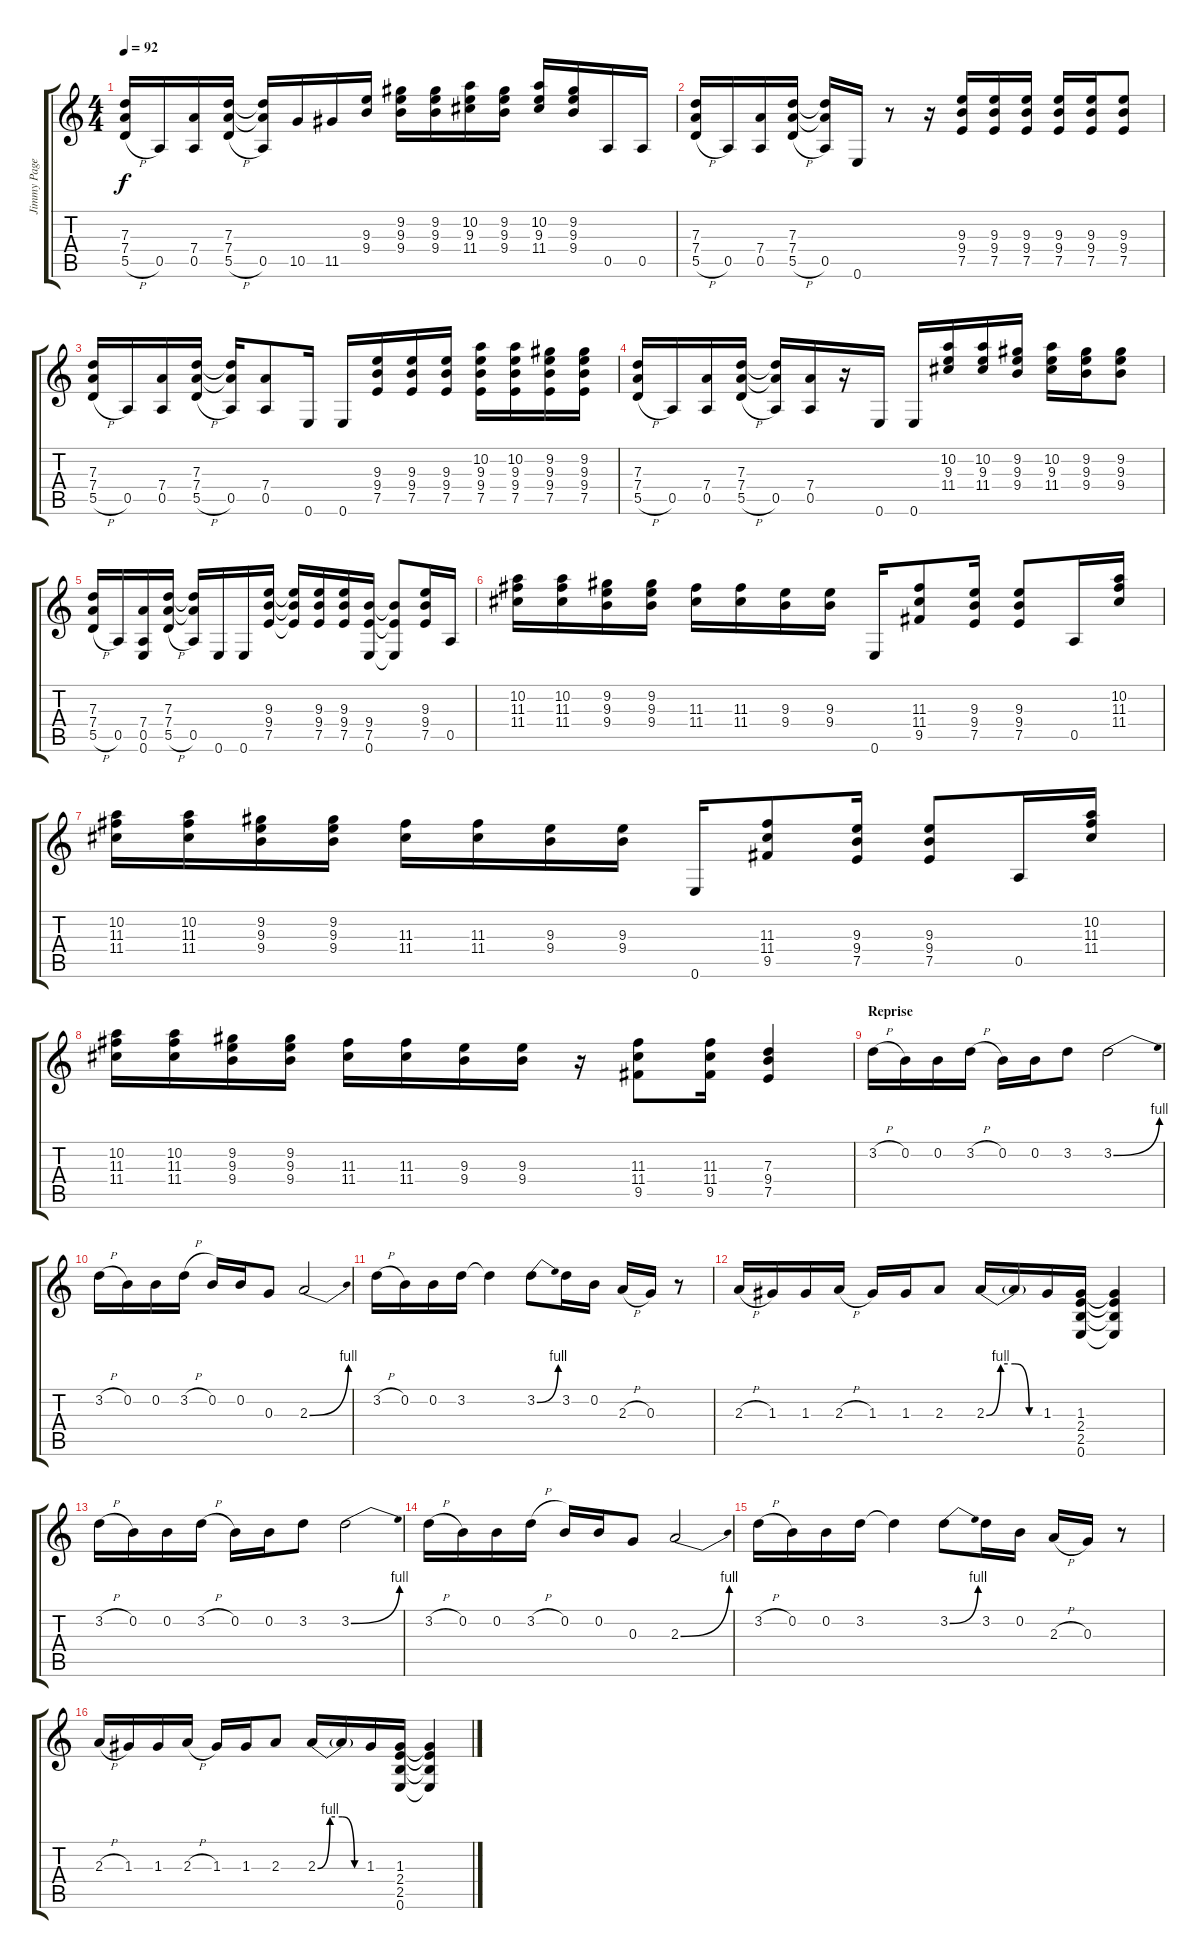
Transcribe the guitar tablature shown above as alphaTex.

\track ("Jimmy Page 2" "Jimmy Page") {instrument distortionguitar}
\staff {score tabs}
\tuning (E4 B3 G3 D3 A2 E2) {hide}
\ts (4 4)
\tempo 92
\clef g2
\ks c
(7.3 7.4 5.5{h}).16{dy f} 0.5.16 (7.4 0.5).16 (7.3 7.4 5.5{h}).16 (7.3{t} 7.4{t} 0.5).16 10.5.16 11.5.16 (9.3 9.4).16 (9.2 9.3 9.4).16 (9.2 9.3 9.4).16 (10.2 9.3 11.4).16 (9.2 9.3 9.4).16 (10.2 9.3 11.4).16 (9.2 9.3 9.4).16 0.5.16 0.5.16 |
(7.3 7.4 5.5{h}).16 0.5.16 (7.4 0.5).16 (7.3 7.4 5.5{h}).16 (7.3{t} 7.4{t} 0.5).16 0.6.16 r.8 r.16 (9.3 9.4 7.5).16 (9.3 9.4 7.5).16 (9.3 9.4 7.5).16 (9.3 9.4 7.5).16 (9.3 9.4 7.5).16 (9.3 9.4 7.5).8 |
(7.3 7.4 5.5{h}).16 0.5.16 (7.4 0.5).16 (7.3 7.4 5.5{h}).16 (7.3{t} 7.4{t} 0.5).16 (7.4 0.5).8 0.6.16 0.6.16 (9.3 9.4 7.5).16 (9.3 9.4 7.5).16 (9.3 9.4 7.5).16 (10.2 9.3 9.4 7.5).16 (10.2 9.3 9.4 7.5).16 (9.2 9.3 9.4 7.5).16 (9.2 9.3 9.4 7.5).16 |
(7.3 7.4 5.5{h}).16 0.5.16 (7.4 0.5).16 (7.3 7.4 5.5{h}).16 (7.3{t} 7.4{t} 0.5).16 (7.4 0.5).16 r.16 0.6.16 0.6.16 (10.2 9.3 11.4).16 (10.2 9.3 11.4).16 (9.2 9.3 9.4).16 (10.2 9.3 11.4).16 (9.2 9.3 9.4).16 (9.2 9.3 9.4).8 |
(7.3 7.4 5.5{h}).16 0.5.16 (7.4 0.5 0.6).16 (7.3 7.4 5.5{h}).16 (7.3{t} 7.4{t} 0.5).16 0.6.16 0.6.16 (9.3 9.4 7.5).16 (9.3{t} 9.4{t} 7.5{t}).16 (9.3 9.4 7.5).16 (9.3 9.4 7.5).16 (9.4 7.5 0.6).16 (9.4{t} 7.5{t} 0.6{t}).8 (9.3 9.4 7.5).16 0.5.16 |
(10.2 11.3 11.4).16 (10.2 11.3 11.4).16 (9.2 9.3 9.4).16 (9.2 9.3 9.4).16 (11.3 11.4).16 (11.3 11.4).16 (9.3 9.4).16 (9.3 9.4).16 0.6.16 (11.3 11.4 9.5).8 (9.3 9.4 7.5).16 (9.3 9.4 7.5).8 0.5.16 (10.2 11.3 11.4).16 |
(10.2 11.3 11.4).16 (10.2 11.3 11.4).16 (9.2 9.3 9.4).16 (9.2 9.3 9.4).16 (11.3 11.4).16 (11.3 11.4).16 (9.3 9.4).16 (9.3 9.4).16 0.6.16 (11.3 11.4 9.5).8 (9.3 9.4 7.5).16 (9.3 9.4 7.5).8 0.5.16 (10.2 11.3 11.4).16 |
(10.2 11.3 11.4).16 (10.2 11.3 11.4).16 (9.2 9.3 9.4).16 (9.2 9.3 9.4).16 (11.3 11.4).16 (11.3 11.4).16 (9.3 9.4).16 (9.3 9.4).16 r.16 (11.3 11.4 9.5).8 (11.3 11.4 9.5).16 (7.3 9.4 7.5).4 |
\section ("" "Reprise")
3.2{h}.16 0.2.16 0.2.16 3.2{h}.16 0.2.16 0.2.16 3.2.8 3.2{be (bend 0 0 60 4)}.2 |
3.2{h}.16 0.2.16 0.2.16 3.2{h}.16 0.2.16 0.2.16 0.3.8 2.3{be (bend 0 0 60 4)}.2 |
3.2{h}.16 0.2.16 0.2.16 3.2.16 3.2{t}.4 3.2{be (bend 0 0 60 4)}.8 3.2.16 0.2.16 2.3{h}.16 0.3.16 r.8 |
2.3{h}.16 1.3.16 1.3.16 2.3{h}.16 1.3.16 1.3.16 2.3.8 2.3{be (custom 0 0 15 4 30 4 45 0 60 0)}.16 2.3{t}.16 1.3.16 (1.3 2.4 2.5 0.6).16 (1.3{t} 2.4{t} 2.5{t} 0.6{t}).4 |
3.2{h}.16 0.2.16 0.2.16 3.2{h}.16 0.2.16 0.2.16 3.2.8 3.2{be (bend 0 0 60 4)}.2 |
3.2{h}.16 0.2.16 0.2.16 3.2{h}.16 0.2.16 0.2.16 0.3.8 2.3{be (bend 0 0 60 4)}.2 |
3.2{h}.16 0.2.16 0.2.16 3.2.16 3.2{t}.4 3.2{be (bend 0 0 60 4)}.8 3.2.16 0.2.16 2.3{h}.16 0.3.16 r.8 |
2.3{h}.16 1.3.16 1.3.16 2.3{h}.16 1.3.16 1.3.16 2.3.8 2.3{be (custom 0 0 15 4 30 4 45 0 60 0)}.16 2.3{t}.16 1.3.16 (1.3 2.4 2.5 0.6).16 (1.3{t} 2.4{t} 2.5{t} 0.6{t}).4
